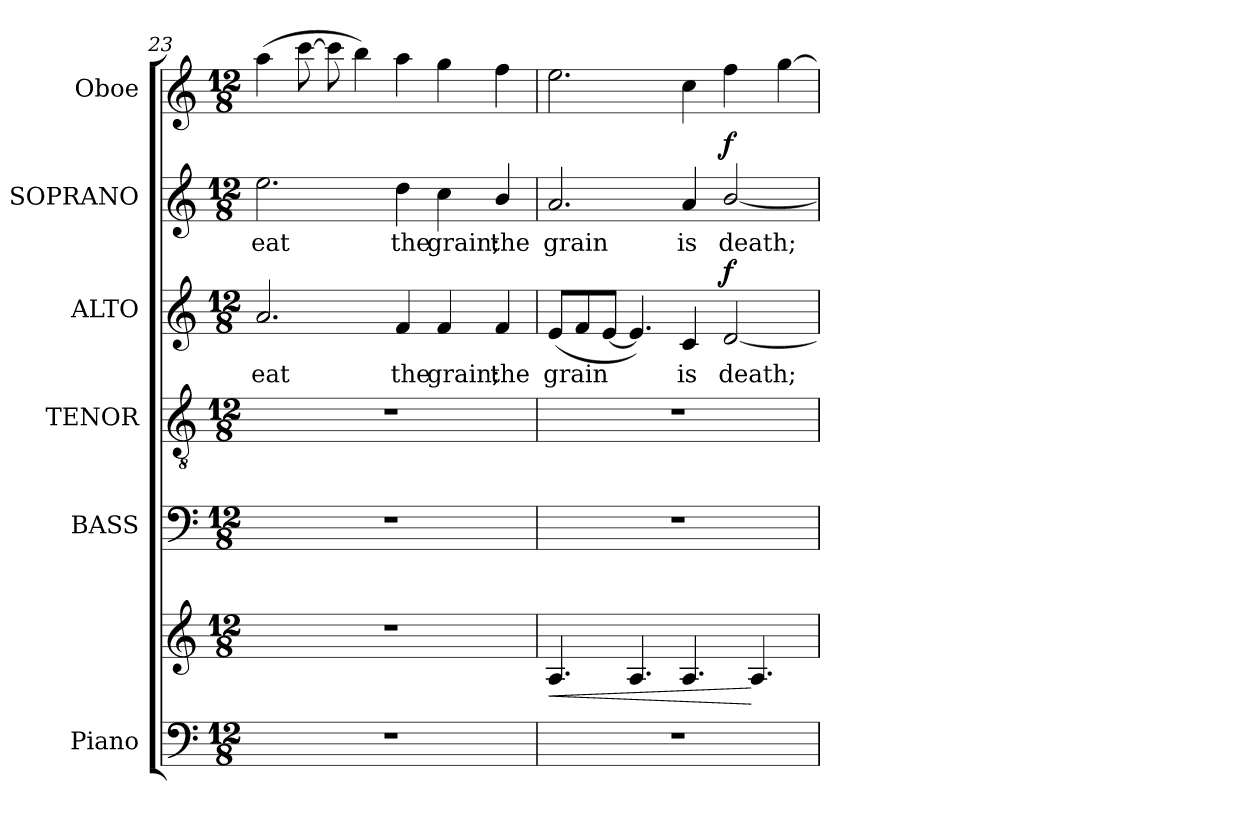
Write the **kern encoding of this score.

**kern	**kern	**dynam	**kern	**kern	**kern	**text	**dynam	**kern	**text	**dynam	**kern
*part6	*part6	*part6	*part5	*part4	*part3	*part3	*part3	*part2	*part2	*part2	*part1
*staff7	*staff6	*staff6/7	*staff5	*staff4	*staff3	*staff3	*staff3	*staff2	*staff2	*staff2	*staff1
*I"Piano	*	*	*I"BASS	*I"TENOR	*I"ALTO	*	*	*I"SOPRANO	*	*	*I"Oboe
*I'Pno.	*	*	*I'B.	*I'T.	*I'A.	*	*	*I'S.	*	*	*I'Ob.
*clefF4	*clefG2	*	*clefF4	*clefGv2	*clefG2	*	*	*clefG2	*	*	*clefG2
*	*	*	*	*ITrd7c12	*	*	*	*	*	*	*
*k[]	*k[]	*	*k[]	*k[]	*k[]	*	*	*k[]	*	*	*k[]
*a:	*a:	*	*a:	*a:	*a:	*	*	*a:	*	*	*a:
*M12/8	*M12/8	*	*M12/8	*M12/8	*M12/8	*	*	*M12/8	*	*	*M12/8
=23	=23	=23	=23	=23	=23	=23	=23	=23	=23	=23	=23
!LO:N:vis=1	!LO:N:vis=1	!	!LO:N:vis=1	!LO:N:vis=1	!	!	!	!	!	!	!
!	!	!	!	!	!	!LO:LY:b:color=#000000	!	!	!	!	!
!	!	!	!	!	!	!	!	!	!LO:LY:b:color=#000000	!	!
1.r	1.r	.	1.r	1.r	2.ai/	eat	.	2.eei\	eat	.	(4aai\
.	.	.	.	.	.	.	.	.	.	.	[8ccci\
.	.	.	.	.	.	.	.	.	.	.	8ccci\]
.	.	.	.	.	.	.	.	.	.	.	4bbi\)
!	!	!	!	!	!	!LO:LY:b:color=#000000	!	!	!	!	!
!	!	!	!	!	!	!	!	!	!LO:LY:b:color=#000000	!	!
.	.	.	.	.	4fi/	the	.	4ddi\	the	.	4aai\
!	!	!	!	!	!	!LO:LY:b:color=#000000	!	!	!	!	!
!	!	!	!	!	!	!	!	!	!LO:LY:b:color=#000000	!	!
.	.	.	.	.	4fi/	grain;	.	4cci\	grain;	.	4ggi\
!	!	!	!	!	!	!LO:LY:b:color=#000000	!	!	!	!	!
!	!	!	!	!	!	!	!	!	!LO:LY:b:color=#000000	!	!
.	.	.	.	.	4fi/	the	.	4bi/	the	.	4ffi\
=24	=24	=24	=24	=24	=24	=24	=24	=24	=24	=24	=24
!LO:N:vis=1	!	!LO:HP:b	!LO:N:vis=1	!LO:N:vis=1	!	!	!	!	!	!	!
!	!	!	!	!	!	!LO:LY:b:color=#000000	!	!	!	!	!
!	!	!	!	!	!	!	!	!	!LO:LY:b:color=#000000	!	!
1.r	4.Ai/	<	1.r	1.r	(8ei/L	grain	.	2.ai/	grain	.	2.eei\
.	.	.	.	.	8fi/	.	.	.	.	.	.
.	.	.	.	.	[8ei/J	.	.	.	.	.	.
.	4.Ai/	.	.	.	4.ei/])	.	.	.	.	.	.
!	!	!	!	!	!	!LO:LY:b:color=#000000	!	!	!	!	!
!	!	!	!	!	!	!	!	!	!LO:LY:b:color=#000000	!	!
.	4.Ai/	.	.	.	4ci/	is	.	4ai/	is	.	4cci\
!	!	!	!	!	!	!LO:LY:b:color=#000000	!	!	!	!	!
!	!	!	!	!	!	!	!	!	!LO:LY:b:color=#000000	!	!
.	.	.	.	.	[2di/	death;	f	[2bi/	death;	f	4ffi\
.	4.Ai/	[	.	.	.	.	.	.	.	.	.
.	.	.	.	.	.	.	.	.	.	.	[4ggi\
=	=	=	=	=	=	=	=	=	=	=	=
*-	*-	*-	*-	*-	*-	*-	*-	*-	*-	*-	*-
